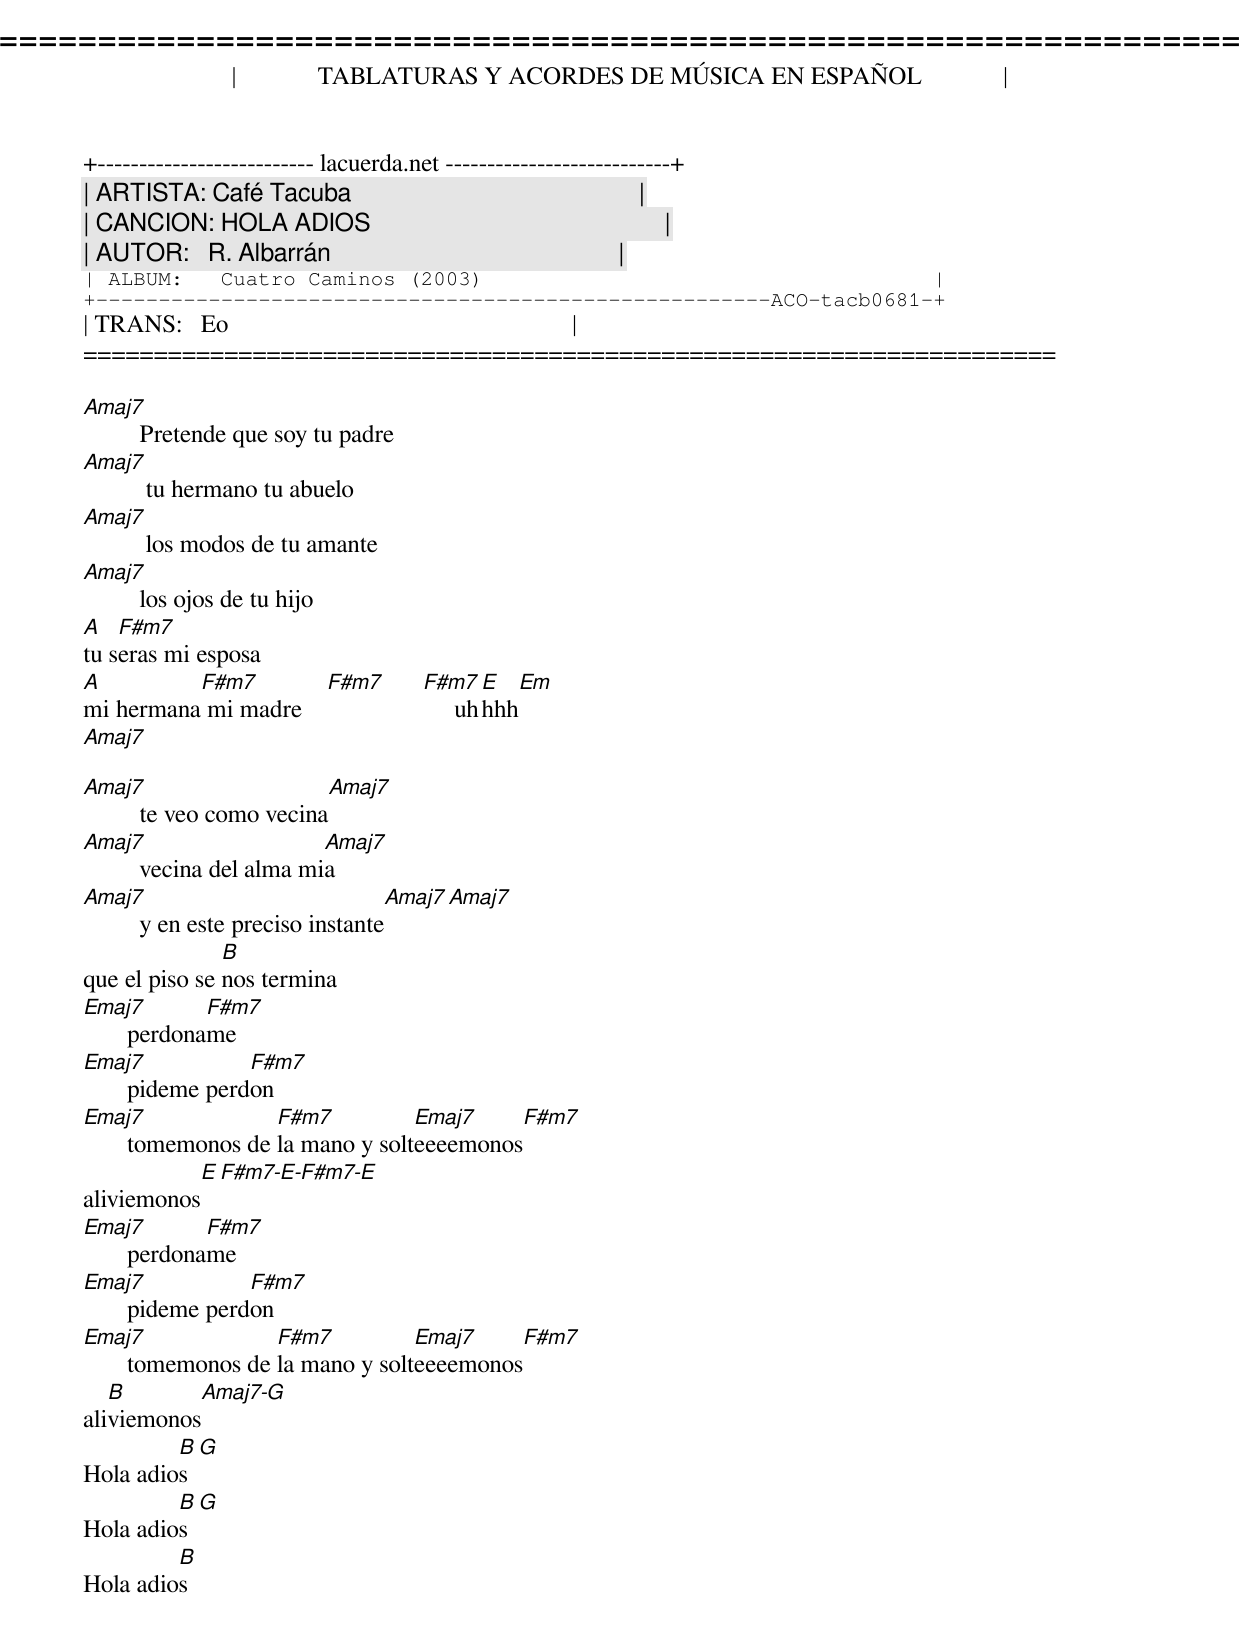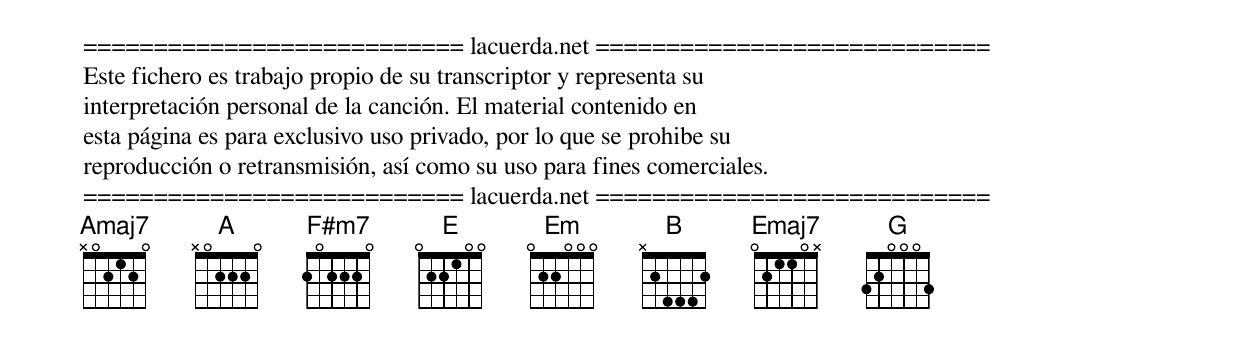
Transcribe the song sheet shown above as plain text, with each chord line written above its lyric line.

=====================================================================
|             TABLATURAS Y ACORDES DE MÚSICA EN ESPAÑOL             |
+-------------------------- lacuerda.net ---------------------------+
| ARTISTA: Café Tacuba                                              |
| CANCION: HOLA ADIOS                                               |
| AUTOR:   R. Albarrán                                              |
| ALBUM:   Cuatro Caminos (2003)                                    |
+------------------------------------------------------ACO-tacb0681-+
| TRANS:   Eo                                                       |
=====================================================================

Amaj7
         Pretende que soy tu padre
Amaj7
          tu hermano tu abuelo
Amaj7
          los modos de tu amante
Amaj7
         los ojos de tu hijo
A   F#m7
tu seras mi esposa
A         F#m7         F#m7  F#m7   E       Em
mi hermana mi madre               uhhhh
Amaj7

Amaj7                      Amaj7
         te veo como vecina
Amaj7                      Amaj7
         vecina del alma mia
Amaj7                              Amaj7      Amaj7
         y en este preciso instante
               B
que el piso se nos termina
Emaj7         F#m7
       perdoname
Emaj7             F#m7
       pideme perdon
Emaj7               F#m7          Emaj7     F#m7
       tomemonos de la mano y solteeeemonos
           E     F#m7-E-F#m7-E
aliviemonos
Emaj7         F#m7
       perdoname
Emaj7             F#m7
       pideme perdon
Emaj7               F#m7          Emaj7     F#m7
       tomemonos de la mano y solteeeemonos
   B            Amaj7-G
aliviemonos
         B     G
Hola adios
         B      G
Hola adios
         B
Hola adios


=========================== lacuerda.net ============================
Este fichero es trabajo propio de su transcriptor y representa su
interpretación personal de la canción. El material contenido en
esta página es para exclusivo uso privado, por lo que se prohibe su
reproducción o retransmisión, así como su uso para fines comerciales.
=========================== lacuerda.net ============================
